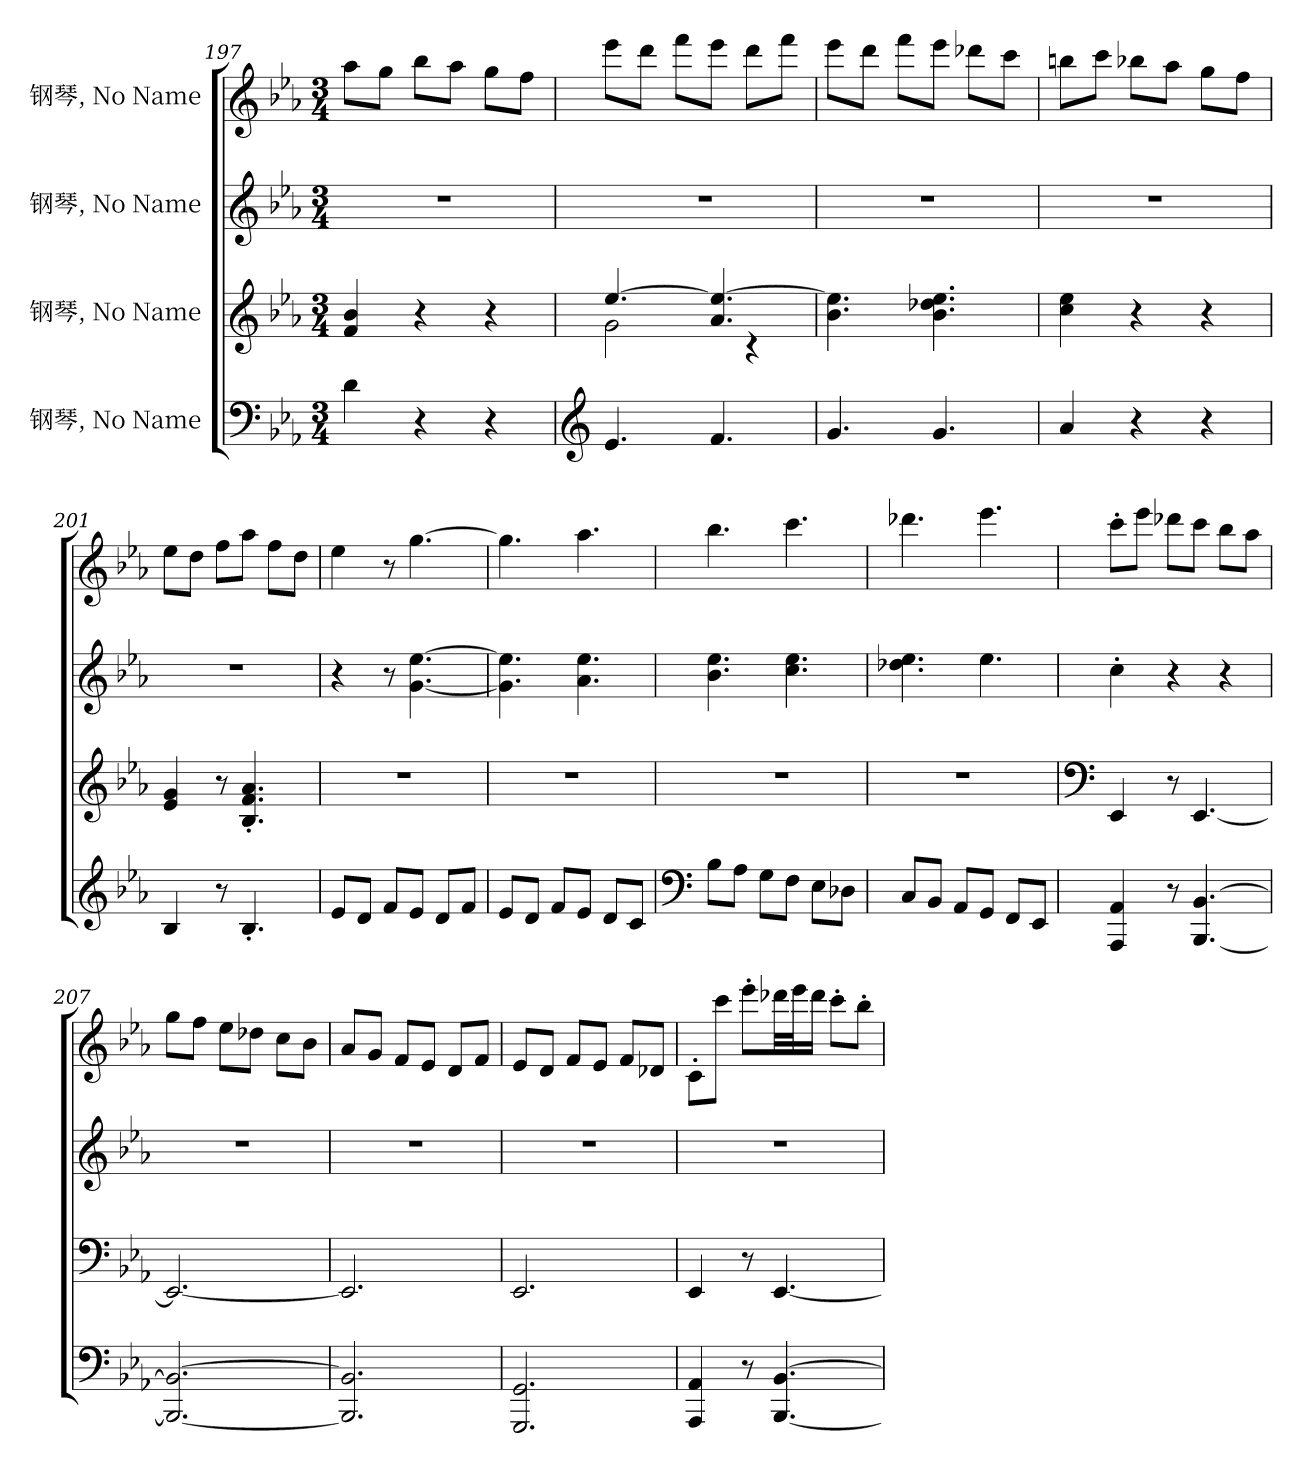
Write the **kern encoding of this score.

**kern	**kern	**kern	**kern
*part4	*part3	*part2	*part1
*staff4	*staff3	*staff2	*staff1
*I"钢琴, No Name	*I"钢琴, No Name	*I"钢琴, No Name	*I"钢琴, No Name
*clefF4	*clefG2	*clefG2	*clefG2
*k[b-e-a-]	*k[b-e-a-]	*k[b-e-a-]	*k[b-e-a-]
*M3/4	*M3/4	*M3/4	*M3/4
=197	=197	=197	=197
4d\	4f/ 4b-/	2.r	8aa-\L
.	.	.	8gg\J
4r	4r	.	8bb-\L
.	.	.	8aa-\J
4r	4r	.	8gg\L
.	.	.	8ff\J
=198	=198	=198	=198
*clefG2	*	*	*
*	*	*	*MM185
*	*^	*	*
4.e-/	[4.ee-/	2g\	2.r	8eee-\L
.	.	.	.	8ddd\J
.	.	.	.	8fff\L
4.f/	4.a-/ 4.ee-/_	.	.	8eee-\J
.	.	4r	.	8ddd\L
.	.	.	.	8fff\J
*	*v	*v	*	*
=199	=199	=199	=199
4.g/	4.b-\ 4.ee-\]	2.r	8eee-\L
.	.	.	8ddd\J
.	.	.	8fff\L
4.g/	4.b-\ 4.dd-X\ 4.ee-\	.	8eee-\J
.	.	.	8ddd-X\L
.	.	.	8ccc\J
!!LO:LB:g=z
=200	=200	=200	=200
*	*	*	*MM185
4a-/	4cc\ 4ee-\	2.r	8bbn\L
.	.	.	8ccc\J
4r	4r	.	8bb-X\L
.	.	.	8aa-\J
4r	4r	.	8gg\L
.	.	.	8ff\J
=201	=201	=201	=201
4B-/	4e-/ 4g/	2.r	8ee-\L
.	.	.	8dd\J
8r	8r	.	8ff\L
4.B-'/	4.B-/' 4.f/' 4.a-/'	.	8aa-\J
.	.	.	8ff\L
.	.	.	8dd\J
=202	=202	=202	=202
8e-/L	2.r	4r	4ee-\
8d/J	.	.	.
8f/L	.	8r	8r
*	*	*	*MM185
8e-/J	.	[4.g\ [4.ee-\	[4.gg\
8d/L	.	.	.
8f/J	.	.	.
=203	=203	=203	=203
8e-/L	2.r	4.g\] 4.ee-\]	4.gg\]
8d/J	.	.	.
8f/L	.	.	.
8e-/J	.	4.a-\ 4.ee-\	4.aa-\
8d/L	.	.	.
8c/J	.	.	.
=204	=204	=204	=204
*clefF4	*	*	*
8B-\L	2.r	4.b-\ 4.ee-\	4.bb-\
8A-\J	.	.	.
8G\L	.	.	.
8F\J	.	4.cc\ 4.ee-\	4.ccc\
8E-\L	.	.	.
8D-X\J	.	.	.
!!LO:PB:g=z
=205	=205	=205	=205
8C/L	2.r	4.dd-X\ 4.ee-\	4.ddd-X\
8BB-/J	.	.	.
8AA-/L	.	.	.
8GG/J	.	4.ee-\	4.eee-\
8FF/L	.	.	.
8EE-/J	.	.	.
=206	=206	=206	=206
*	*clefF4	*	*
4AAA-/ 4AA-/	4EE-/	4cc'\	8ccc'\L
.	.	.	8eee-\J
8r	8r	4r	8ddd-X\L
*	*	*	*MM185
[4.BBB-/ [4.BB-/	[4.EE-/	.	8ccc\J
.	.	4r	8bb-\L
.	.	.	8aa-\J
=207	=207	=207	=207
2.BBB-/_ 2.BB-/_	2.EE-/_	2.r	8gg\L
.	.	.	8ff\J
.	.	.	8ee-\L
.	.	.	8dd-X\J
.	.	.	8cc\L
.	.	.	8b-\J
=208	=208	=208	=208
2.BBB-/] 2.BB-/]	2.EE-/]	2.r	8a-/L
.	.	.	8g/J
.	.	.	8f/L
.	.	.	8e-/J
.	.	.	8d/L
.	.	.	8f/J
=209	=209	=209	=209
2.GGG/ 2.GG/	2.EE-/	2.r	8e-/L
.	.	.	8d/J
.	.	.	8f/L
.	.	.	8e-/J
.	.	.	8f/L
.	.	.	8d-X/J
!!LO:LB:g=z
=210	=210	=210	=210
4AAA-/ 4AA-/	4EE-/	2.r	8c'\L
.	.	.	8ccc\J
8r	8r	.	8eee-'\L
*	*	*	*MM185
[4.BBB-/ [4.BB-/	[4.EE-/	.	32ddd-X\LL
.	.	.	32eee-\J
.	.	.	16ddd-\JJ
.	.	.	8ccc'\L
.	.	.	8bb-'\J
=	=	=	=
*-	*-	*-	*-
